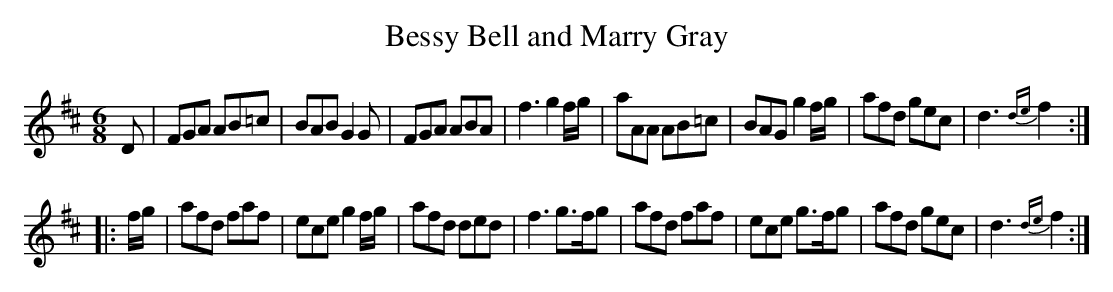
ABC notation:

X:1
T:Bessy Bell and Marry Gray
M:6/8
K:D
D|\
FGA AB=c| BAB G2G| FGA ABA| f3 g2f/g/|\
aAA AB=c| BAG g2f/g/| afd gec| d3 {de}f2:|
|:f/g/|\
afd faf| ece g2f/g/| afd ded| f3 g>fg|\
afd faf| ece g>fg| afd gec| d3 {de}f2:|
